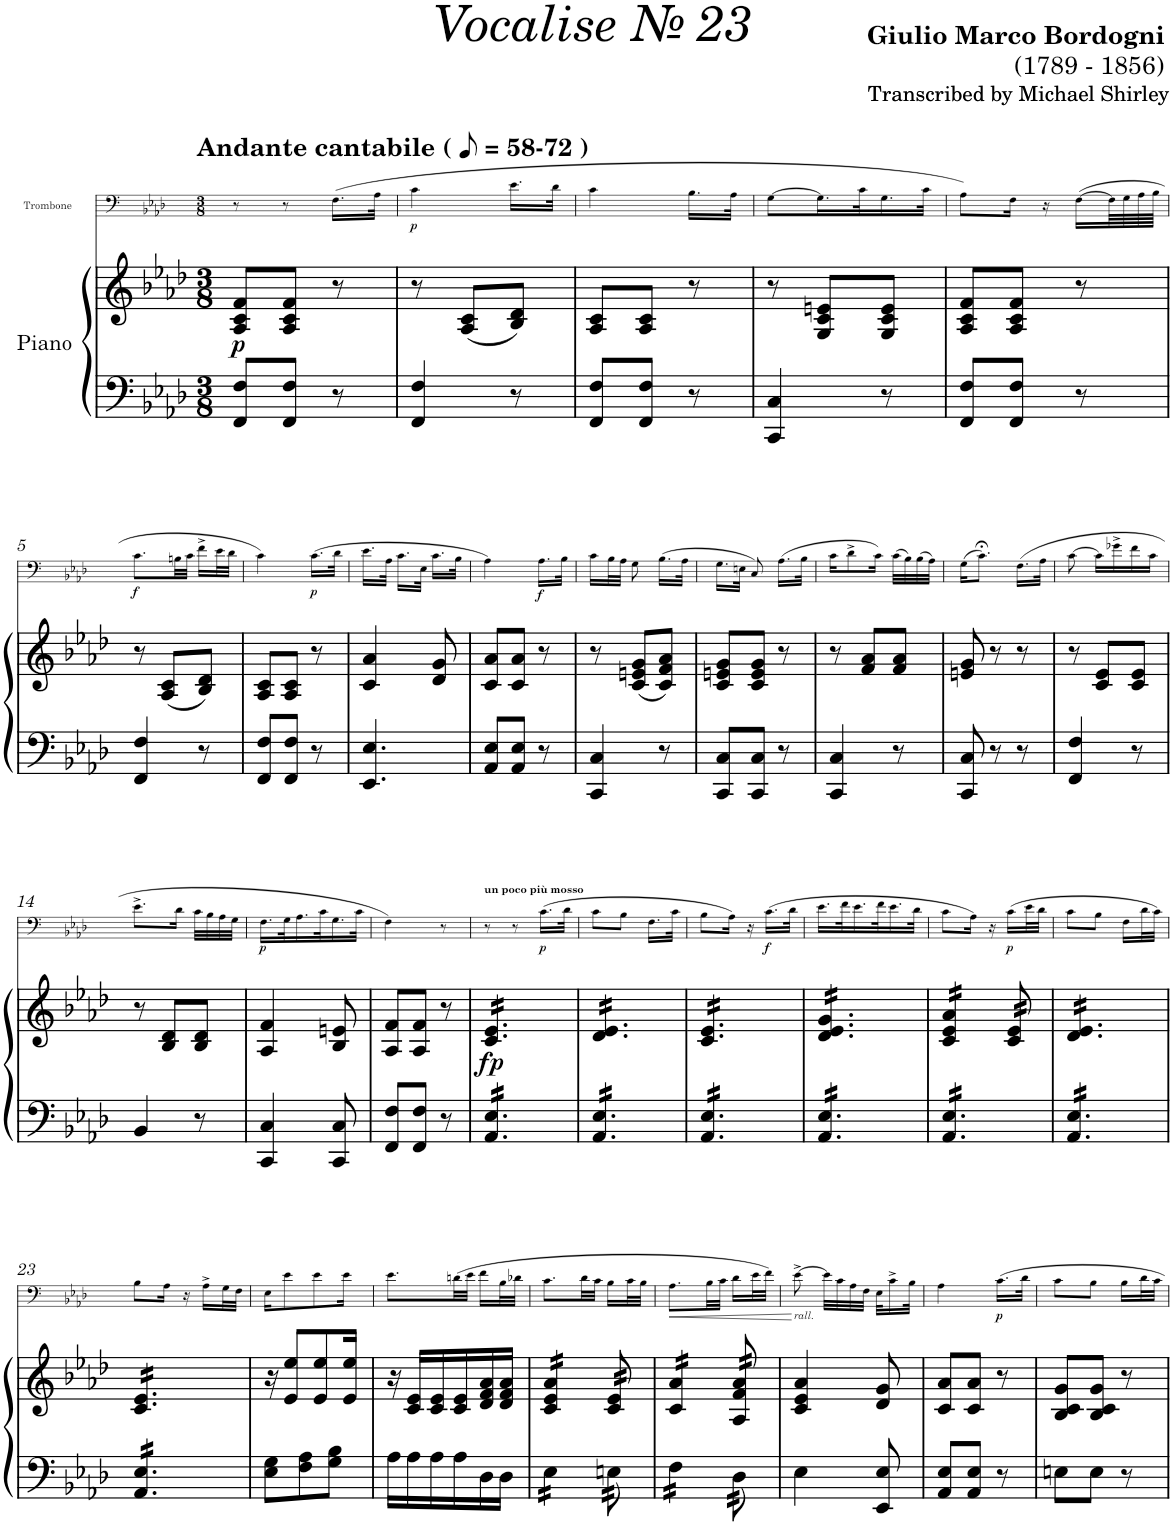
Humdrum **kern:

**kern	**kern	**dynam	**kern	**dynam
*part2	*part2	*part2	*part1	*part1
*staff3	*staff2	*staff2/3	*staff1	*staff1
*I"Piano	*	*	*I"Trombone	*
*I'Pno	*	*	*I'Trb	*
*	*	*	*stria5	*
*clefF4	*clefG2	*	*clefF4	*
*k[b-e-a-d-]	*k[b-e-a-d-]	*	*k[b-e-a-d-]	*
*M3/8	*M3/8	*	*M3/8	*
*MM29	*MM29	*	*MM29	*
=	=	=	=	=
!	!	!	!LO:TX:a:B:t=Andante cantabile (	!
!	!	!	!LO:TX:a:B:t=-72 )	!
!	!	!LO:DY:b	!	!
8FF/ 8F/L	8A-/ 8c/ 8f/L	p	8r	.
8FF/ 8F/J	8A-/ 8c/ 8f/J	.	8r	.
8r	8r	.	(16.F\LL	.
.	.	.	32A-\JJk	.
=1	=1	=1	=1	=1
!	!	!	!	!LO:DY:b
4FF/ 4F/	8r	.	4c\	p
.	(8A-/ 8c/L	.	.	.
8r	8B-/ 8d-/J)	.	16.e-\LL	.
.	.	.	32d-\JJk	.
=2	=2	=2	=2	=2
8FF/ 8F/L	8A-/ 8c/L	.	4c\	.
8FF/ 8F/J	8A-/ 8c/J	.	.	.
8r	8r	.	16.B-\LL	.
.	.	.	32A-\JJk	.
=3	=3	=3	=3	=3
4CC/ 4C/	8r	.	[>8G\L	.
.	8G/ 8c/ 8en/L	.	16.G\L]	.
.	.	.	32c\K	.
8r	8G/ 8c/ 8e/J	.	16.G\	.
.	.	.	32c\JJk	.
=4	=4	=4	=4	=4
8FF/ 8F/L	8A-/ 8c/ 8f/L	.	8A-\L)	.
8FF/ 8F/J	8A-/ 8c/ 8f/J	.	16F\Jk	.
.	.	.	16r	.
8r	8r	.	(>[>16F\LL	.
.	.	.	64F\LL]	.
.	.	.	64G\	.
.	.	.	64A-\	.
.	.	.	64B-\JJJJ	.
!!LO:LB:g=z
=5	=5	=5	=5	=5
!	!	!	!	!LO:DY:b
4FF/ 4F/	8r	.	8.c\L	f
.	(8A-/ 8c/L	.	.	.
.	.	.	32Bn\LL	.
.	.	.	32c\JJJ	.
8r	8B-/ 8d-/J)	.	16f^\LL	.
.	.	.	32e-\L	.
.	.	.	32d-\JJJ	.
=6	=6	=6	=6	=6
8FF/ 8F/L	8A-/ 8c/L	.	4c\)	.
8FF/ 8F/J	8A-/ 8c/J	.	.	.
!	!	!	!	!LO:DY:b
8r	8r	.	(>16.c\LL	p
.	.	.	32d-\JJk	.
=7	=7	=7	=7	=7
4.EE-/ 4.E-/	4c/ 4a-/	.	16.e-\LL	.
.	.	.	32A-\JJk	.
.	.	.	16.c\LL	.
.	.	.	32E-\JJk	.
.	8d-/ 8g/	.	16.c\LL	.
.	.	.	32B-\JJk	.
=8	=8	=8	=8	=8
8AA-/ 8E-/L	8c/ 8a-/L	.	4A-\)	.
8AA-/ 8E-/J	8c/ 8a-/J	.	.	.
!	!	!	!	!LO:DY:b
8r	8r	.	16.A-\LL	f
.	.	.	32B-\JJk	.
=9	=9	=9	=9	=9
4CC/ 4C/	8r	.	16c\LL	.
.	.	.	32B-\L	.
.	.	.	32A-\JJJ	.
.	(8c/ 8en/ 8g/L	.	8G\	.
8r	8c/ 8f/ 8a-/J)	.	(>16.B-\LL	.
.	.	.	32A-\JJk	.
=10	=10	=10	=10	=10
8CC/ 8C/L	8c/ 8en/ 8g/L	.	16.G\LL	.
.	.	.	32En\JJk	.
8CC/ 8C/J	8c/ 8e/ 8g/J	.	8C/)	.
8r	8r	.	(>16.A-\LL	.
.	.	.	32B-\JJk	.
=11	=11	=11	=11	=11
4CC/ 4C/	8r	.	16c\KL	.
.	.	.	8d-^\	.
.	8f/ 8a-/L	.	.	.
.	.	.	16c\Jk)	.
8r	8f/ 8a-/J	.	(>32c\LLL	.
.	.	.	32B-\)	.
.	.	.	(>32B-\	.
.	.	.	32A-\JJJ)	.
=12	=12	=12	=12	=12
8CC/ 8C/	8en/ 8g/	.	(>16G\KL	.
.	.	.	8.c;<\J)	.
8r	8r	.	.	.
8r	8r	.	(16.F\LL	.
.	.	.	32A-\JJk	.
=13	=13	=13	=13	=13
4FF/ 4F/	8r	.	[>8c\	.
.	8c/ 8e-/L	.	16c\LL]	.
.	.	.	16g-X^\	.
8r	8c/ 8e-/J	.	16f\	.
.	.	.	16c\JJ	.
!!LO:LB:g=z
=14	=14	=14	=14	=14
4BB-/	8r	.	8.e-^\L	.
.	8B-/ 8d-/L	.	.	.
.	.	.	16d-\Jk	.
8r	8B-/ 8d-/J	.	32c\LLL	.
.	.	.	32B-\	.
.	.	.	32A-\	.
.	.	.	32G\JJJ	.
=15	=15	=15	=15	=15
!	!	!	!	!LO:DY:b
4CC/ 4C/	4A-/ 4f/	.	16.F\LL	p
.	.	.	32G\K	.
.	.	.	16.A-\	.
.	.	.	32c\K	.
8CC/ 8C/	8B-/ 8en/	.	16.G\	.
.	.	.	32c\JJk	.
=16	=16	=16	=16	=16
8FF/ 8F/L	8A-/ 8f/L	.	4F\)	.
8FF/ 8F/J	8A-/ 8f/J	.	.	.
8r	8r	.	8r	.
=17	=17	=17	=17	=17
!	!	!	!LO:TX:a:B:t=un poco più mosso	!
!	!	!LO:DY:b	!	!
*tremolo	*	*	*	*
*	*tremolo	*	*	*
16AA-/ 16E-/LL	16c/ 16e-/LL	fp	8r	.
16AA-/ 16E-/	16c/ 16e-/	.	.	.
16AA-/ 16E-/	16c/ 16e-/	.	8r	.
16AA-/ 16E-/	16c/ 16e-/	.	.	.
!	!	!	!	!LO:DY:b
16AA-/ 16E-/	16c/ 16e-/	.	(>16.c\LL	p
16AA-/ 16E-/JJ	16c/ 16e-/JJ	.	.	.
.	.	.	32d-\JJk	.
=18	=18	=18	=18	=18
16AA-/ 16E-/LL	16d-/ 16e-/LL	.	8c\L	.
16AA-/ 16E-/	16d-/ 16e-/	.	.	.
16AA-/ 16E-/	16d-/ 16e-/	.	8B-\J	.
16AA-/ 16E-/	16d-/ 16e-/	.	.	.
16AA-/ 16E-/	16d-/ 16e-/	.	16.F\LL	.
16AA-/ 16E-/JJ	16d-/ 16e-/JJ	.	.	.
.	.	.	32c\JJk	.
=19	=19	=19	=19	=19
16AA-/ 16E-/LL	16c/ 16e-/LL	.	8B-\L	.
16AA-/ 16E-/	16c/ 16e-/	.	.	.
16AA-/ 16E-/	16c/ 16e-/	.	16A-\Jk)	.
16AA-/ 16E-/	16c/ 16e-/	.	16r	.
!	!	!	!	!LO:DY:b
16AA-/ 16E-/	16c/ 16e-/	.	(16.c\LL	f
16AA-/ 16E-/JJ	16c/ 16e-/JJ	.	.	.
.	.	.	32d-\JJk	.
=20	=20	=20	=20	=20
16AA-/ 16E-/LL	16d-/ 16e-/ 16g/LL	.	16.e-\LL	.
16AA-/ 16E-/	16d-/ 16e-/ 16g/	.	.	.
.	.	.	32f\K	.
16AA-/ 16E-/	16d-/ 16e-/ 16g/	.	16.e-\	.
16AA-/ 16E-/	16d-/ 16e-/ 16g/	.	.	.
.	.	.	32f\K	.
16AA-/ 16E-/	16d-/ 16e-/ 16g/	.	16.e-\	.
16AA-/ 16E-/JJ	16d-/ 16e-/ 16g/JJ	.	.	.
.	.	.	32d-\JJk	.
=21	=21	=21	=21	=21
16AA-/ 16E-/LL	16c/ 16e-/ 16a-/LL	.	8c\L	.
16AA-/ 16E-/	16c/ 16e-/ 16a-/	.	.	.
16AA-/ 16E-/	16c/ 16e-/ 16a-/	.	16A-\Jk)	.
16AA-/ 16E-/	16c/ 16e-/ 16a-/JJ	.	16r	.
!	!	!	!	!LO:DY:b
16AA-/ 16E-/	32c/ 32e-/	.	(16c\LL	p
.	32c/ 32e-/	.	.	.
16AA-/ 16E-/JJ	32c/ 32e-/	.	32e-\L	.
.	32c/ 32e-/	.	32d-\JJJ	.
=22	=22	=22	=22	=22
16AA-/ 16E-/LL	16d-/ 16e-/LL	.	8c\L	.
16AA-/ 16E-/	16d-/ 16e-/	.	.	.
16AA-/ 16E-/	16d-/ 16e-/	.	8B-\J	.
16AA-/ 16E-/	16d-/ 16e-/	.	.	.
16AA-/ 16E-/	16d-/ 16e-/	.	16F\LL	.
16AA-/ 16E-/JJ	16d-/ 16e-/JJ	.	32d-\L	.
.	.	.	32c\JJJ)	.
!!LO:LB:g=z
=23	=23	=23	=23	=23
16AA-/ 16E-/LL	16c/ 16e-/LL	.	8B-\L	.
16AA-/ 16E-/	16c/ 16e-/	.	.	.
16AA-/ 16E-/	16c/ 16e-/	.	16A-\Jk	.
16AA-/ 16E-/	16c/ 16e-/	.	16r	.
16AA-/ 16E-/	16c/ 16e-/	.	16A-^\LL	.
16AA-/ 16E-/JJ	16c/ 16e-/JJ	.	32G\L	.
*	*Xtremolo	*	*	*
*Xtremolo	*	*	*	*
.	.	.	32F\JJJ	.
=24	=24	=24	=24	=24
8E-\ 8G\L	16r	.	16E-\KL	.
.	8e-/ 8ee-/L	.	8e-\	.
8F\ 8A-\	.	.	.	.
.	8e-/ 8ee-/	.	8e-\	.
8G\ 8B-\J	.	.	.	.
.	16e-/ 16ee-/Jk	.	16e-\Jk	.
=25	=25	=25	=25	=25
16A-\LL	16r	.	8.e-\L	.
16A-\	16c/ 16e-/LL	.	.	.
16A-\	16c/ 16e-/	.	.	.
16A-\	16c/ 16e-/	.	(32dn\LL	.
.	.	.	32e-\JJJ	.
16D-\	16d-/ 16f/ 16a-/	.	16f\LL	.
16D-\JJ	16d-/ 16f/ 16a-/JJ	.	32B-\L	.
.	.	.	32d-X\JJJ	.
=26	=26	=26	=26	=26
*tremolo	*	*	*	*
*	*tremolo	*	*	*
16E-\LL	16c/ 16e-/ 16a-/LL	.	8.c\L	.
16E-\	16c/ 16e-/ 16a-/	.	.	.
16E-\	16c/ 16e-/ 16a-/	.	.	.
16E-\JJ	16c/ 16e-/ 16a-/JJ	.	32d-\LL	.
.	.	.	32c\JJJ	.
32En\	32c/ 32e-/	.	16B-\LL	.
32En\	32c/ 32e-/	.	.	.
32En\	32c/ 32e-/	.	32c\L	.
32En\	32c/ 32e-/	.	32B-\JJJ	.
=27	=27	=27	=27	=27
!	!	!	!	!LO:HP:b
16F\LL	16c/ 16a-/LL	.	8.A-\L	<
16F\	16c/ 16a-/	.	.	.
16F\	16c/ 16a-/	.	.	.
16F\JJ	16c/ 16a-/JJ	.	32B-\LL	.
.	.	.	32c\JJJ	.
32D-\	32A-/ 32f/ 32a-/	.	16d-\LL	.
32D-\	32A-/ 32f/ 32a-/	.	.	.
32D-\	32A-/ 32f/ 32a-/	.	32e-\L	.
32D-\	32A-/ 32f/ 32a-/	.	32f\JJJ)	.
*	*Xtremolo	*	*	*
*Xtremolo	*	*	*	*
.	.	.	.	[
=28	=28	=28	=28	=28
!	!	!	!LO:TX:b:i:t=rall.	!
4E-\	4c/ 4e-/ 4a-/	.	[>8e-^\	.
.	.	.	32e-\LLL]	.
.	.	.	32c\	.
.	.	.	32A-\	.
.	.	.	32F\JJJ	.
8EE-/ 8E-/	8d-/ 8g/	.	32E-\KLL	.
.	.	.	16c^\	.
.	.	.	32B-\JJk	.
=29	=29	=29	=29	=29
8AA-/ 8E-/L	8c/ 8a-/L	.	4A-\	.
8AA-/ 8E-/J	8c/ 8a-/J	.	.	.
!	!	!	!	!LO:DY:b
8r	8r	.	16.c\LL	p
.	.	.	32d-\JJk	.
=30	=30	=30	=30	=30
8En\L	8B-/ 8c/ 8g/L	.	8c\L	.
8E\J	8B-/ 8c/ 8g/J	.	8B-\J	.
8r	8r	.	16B-\LL	.
.	.	.	32d-\L	.
.	.	.	32c\JJJ	.
=	=	=	=	=
*-	*-	*-	*-	*-
